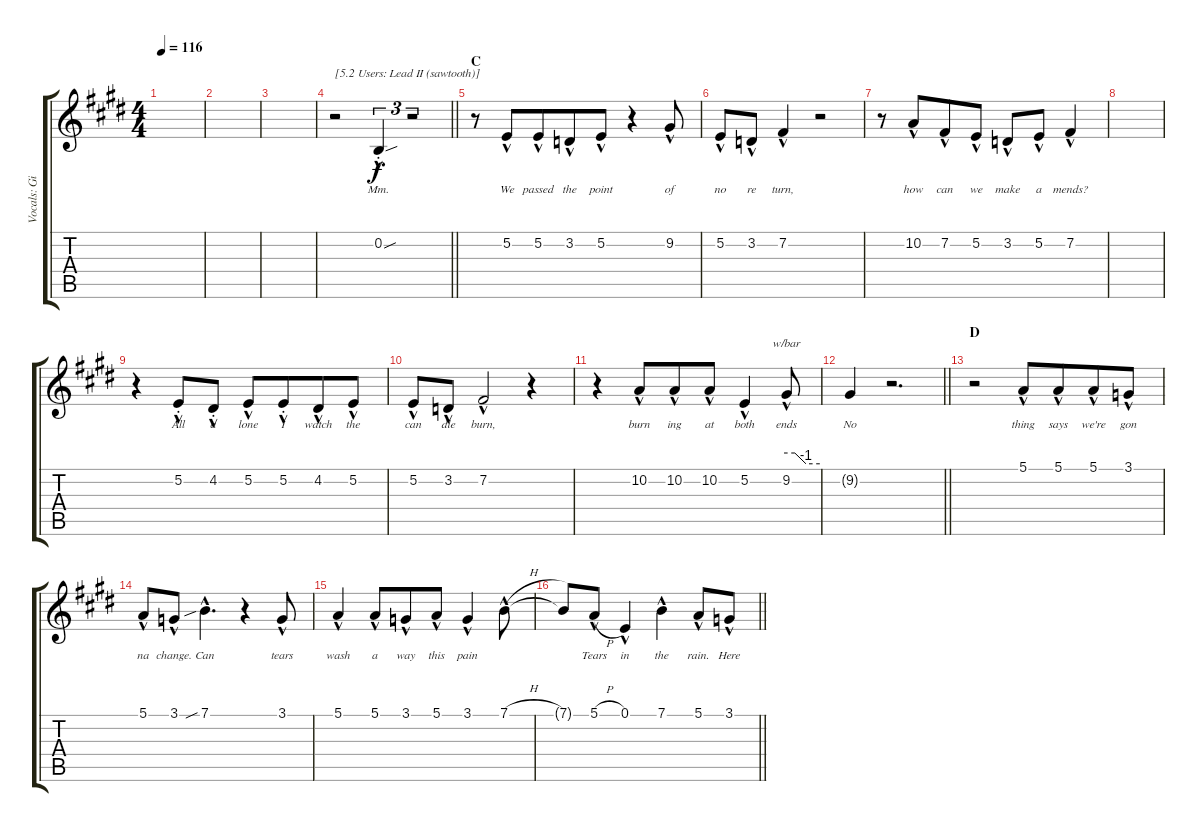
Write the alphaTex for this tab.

\track ("Vocals: Gil" "Vocals: Gi") {instrument lead2sawtooth}
\staff {score tabs}
\tuning (E4 B3 G3 D3 A2 E2) {hide}
\ts (4 4)
\tempo 116
\clef g2
\ks e
|
|
|
\barLineRight lightlight
r.2{txt "[5.2 Users: Lead II (sawtooth)]"} 0.2{sou hac st}.4{tu (3 2) lyrics (0 "Mm.") lyrics (1 "") lyrics (2 "") lyrics (3 "") lyrics (4 "")} r.2{tu (3 2)} |
\section ("" "C")
r.8 5.2{hac}.8{lyrics (0 "We") lyrics (1 "") lyrics (2 "") lyrics (3 "") lyrics (4 "") beam merge} 5.2{hac}.8{lyrics (0 "passed") lyrics (1 "") lyrics (2 "") lyrics (3 "") lyrics (4 "")} 3.2{hac}.8{lyrics (0 "the") lyrics (1 "") lyrics (2 "") lyrics (3 "") lyrics (4 "") beam merge} 5.2{hac}.8{lyrics (0 "point") lyrics (1 "") lyrics (2 "") lyrics (3 "") lyrics (4 "")} r.4 9.2{hac}.8{lyrics (0 "of") lyrics (1 "") lyrics (2 "") lyrics (3 "") lyrics (4 "")} |
5.2{hac}.8{lyrics (0 "no") lyrics (1 "") lyrics (2 "") lyrics (3 "") lyrics (4 "")} 3.2{hac}.8{lyrics (0 "re") lyrics (1 "") lyrics (2 "") lyrics (3 "") lyrics (4 "")} 7.2{hac}.4{lyrics (0 "turn,") lyrics (1 "") lyrics (2 "") lyrics (3 "") lyrics (4 "")} r.2 |
r.8 10.2{hac}.8{lyrics (0 "how") lyrics (1 "") lyrics (2 "") lyrics (3 "") lyrics (4 "") beam merge} 7.2{hac}.8{lyrics (0 "can") lyrics (1 "") lyrics (2 "") lyrics (3 "") lyrics (4 "")} 5.2{hac}.8{lyrics (0 "we") lyrics (1 "") lyrics (2 "") lyrics (3 "") lyrics (4 "") beam split} 3.2{hac}.8{lyrics (0 "make") lyrics (1 "") lyrics (2 "") lyrics (3 "") lyrics (4 "")} 5.2{hac}.8{lyrics (0 "a") lyrics (1 "") lyrics (2 "") lyrics (3 "") lyrics (4 "")} 7.2{hac}.4{lyrics (0 "mends?") lyrics (1 "") lyrics (2 "") lyrics (3 "") lyrics (4 "")} |
|
r.4 5.2{hac st}.8{lyrics (0 "All") lyrics (1 "") lyrics (2 "") lyrics (3 "") lyrics (4 "") beam merge} 4.2{hac st}.8{lyrics (0 "a") lyrics (1 "") lyrics (2 "") lyrics (3 "") lyrics (4 "") beam split} 5.2{hac}.8{lyrics (0 "lone") lyrics (1 "") lyrics (2 "") lyrics (3 "") lyrics (4 "") beam merge} 5.2{hac st}.8{lyrics (0 "I") lyrics (1 "") lyrics (2 "") lyrics (3 "") lyrics (4 "") beam merge} 4.2{hac}.8{lyrics (0 "watch") lyrics (1 "") lyrics (2 "") lyrics (3 "") lyrics (4 "")} 5.2{hac}.8{lyrics (0 "the") lyrics (1 "") lyrics (2 "") lyrics (3 "") lyrics (4 "")} |
5.2{hac}.8{lyrics (0 "can") lyrics (1 "") lyrics (2 "") lyrics (3 "") lyrics (4 "")} 3.2{hac}.8{lyrics (0 "dle") lyrics (1 "") lyrics (2 "") lyrics (3 "") lyrics (4 "")} 7.2{hac}.2{lyrics (0 "burn,") lyrics (1 "") lyrics (2 "") lyrics (3 "") lyrics (4 "")} r.4 |
r.4{beam merge} 10.2{hac}.8{lyrics (0 "burn") lyrics (1 "") lyrics (2 "") lyrics (3 "") lyrics (4 "")} 10.2{hac}.8{lyrics (0 "ing") lyrics (1 "") lyrics (2 "") lyrics (3 "") lyrics (4 "") beam merge} 10.2{hac}.8{lyrics (0 "at") lyrics (1 "") lyrics (2 "") lyrics (3 "") lyrics (4 "")} 5.2{hac}.4{lyrics (0 "both") lyrics (1 "") lyrics (2 "") lyrics (3 "") lyrics (4 "")} 9.2{hac}.8{tbe (custom default 0 0 15 0 35 -4 60 -4) lyrics (0 "ends") lyrics (1 "") lyrics (2 "") lyrics (3 "") lyrics (4 "")} |
\barLineRight lightlight
9.2{t}.4{lyrics (0 "No") lyrics (1 "") lyrics (2 "") lyrics (3 "") lyrics (4 "")} r.2{d} |
\section ("" "D")
r.2 5.1{hac}.8{lyrics (0 "thing") lyrics (1 "") lyrics (2 "") lyrics (3 "") lyrics (4 "")} 5.1{hac}.8{lyrics (0 "says") lyrics (1 "") lyrics (2 "") lyrics (3 "") lyrics (4 "") beam merge} 5.1{hac}.8{lyrics (0 "we're") lyrics (1 "") lyrics (2 "") lyrics (3 "") lyrics (4 "")} 3.1{hac}.8{lyrics (0 "gon") lyrics (1 "") lyrics (2 "") lyrics (3 "") lyrics (4 "")} |
5.1{hac}.8{lyrics (0 "na") lyrics (1 "") lyrics (2 "") lyrics (3 "") lyrics (4 "")} 3.1{hac}.8{lyrics (0 "change.") lyrics (1 "") lyrics (2 "") lyrics (3 "") lyrics (4 "")} 7.1{sib hac}.4{d lyrics (0 "Can") lyrics (1 "") lyrics (2 "") lyrics (3 "") lyrics (4 "")} r.4 3.1{hac}.8{lyrics (0 "tears") lyrics (1 "") lyrics (2 "") lyrics (3 "") lyrics (4 "")} |
5.1{hac}.4{lyrics (0 "wash") lyrics (1 "") lyrics (2 "") lyrics (3 "") lyrics (4 "")} 5.1{hac}.8{lyrics (0 "a") lyrics (1 "") lyrics (2 "") lyrics (3 "") lyrics (4 "")} 3.1{hac}.8{lyrics (0 "way") lyrics (1 "") lyrics (2 "") lyrics (3 "") lyrics (4 "") beam merge} 5.1{hac}.8{lyrics (0 "this") lyrics (1 "") lyrics (2 "") lyrics (3 "") lyrics (4 "")} 3.1{hac}.4{lyrics (0 "pain") lyrics (1 "") lyrics (2 "") lyrics (3 "") lyrics (4 "")} 7.1{h hac}.8{lyrics (0 "") lyrics (1 "") lyrics (2 "") lyrics (3 "") lyrics (4 "")} |
\barLineRight lightlight
7.1{t}.8{lyrics (0 "") lyrics (1 "") lyrics (2 "") lyrics (3 "") lyrics (4 "")} 5.1{h hac}.8{lyrics (0 "Tears") lyrics (1 "") lyrics (2 "") lyrics (3 "") lyrics (4 "")} 0.1{hac}.4{lyrics (0 "in") lyrics (1 "") lyrics (2 "") lyrics (3 "") lyrics (4 "")} 7.1{hac}.4{lyrics (0 "the") lyrics (1 "") lyrics (2 "") lyrics (3 "") lyrics (4 "")} 5.1{hac}.8{lyrics (0 "rain.") lyrics (1 "") lyrics (2 "") lyrics (3 "") lyrics (4 "")} 3.1{hac}.8{lyrics (0 "Here") lyrics (1 "") lyrics (2 "") lyrics (3 "") lyrics (4 "")}
